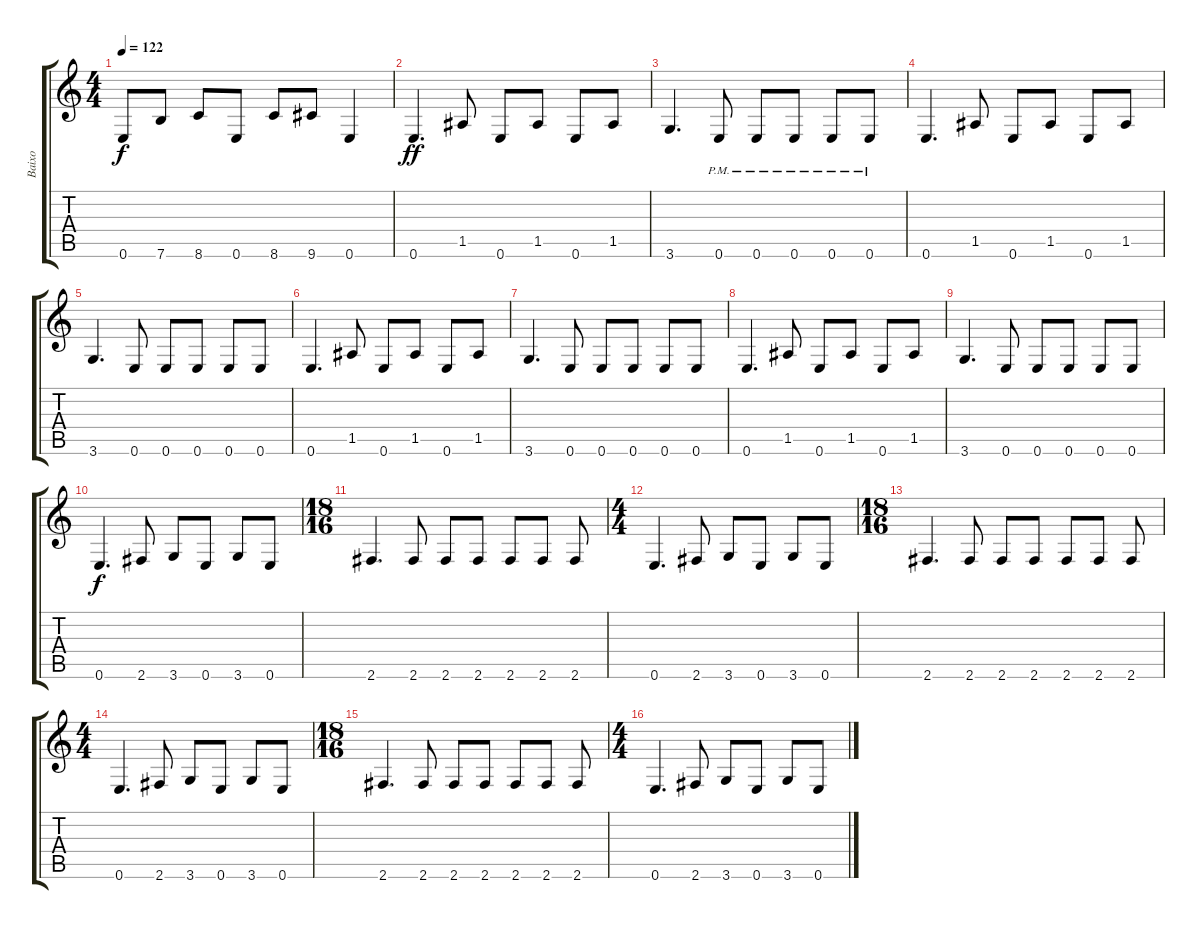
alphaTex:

\track ("Baixo" "Baixo") {instrument electricbassfinger}
\staff {score tabs}
\tuning (E4 B3 G3 D3 A2 E2) {hide}
\ts (4 4)
\tempo 122
\clef g2
\ks c
0.6.8{dy f} 7.6.8 8.6.8 0.6.8 8.6.8 9.6.8 0.6.4 |
0.6.4{d dy ff} 1.5.8 0.6.8 1.5.8 0.6.8 1.5.8 |
3.6.4{d} 0.6{pm}.8 0.6{pm}.8 0.6{pm}.8 0.6{pm}.8 0.6{pm}.8 |
0.6.4{d} 1.5.8 0.6.8 1.5.8 0.6.8 1.5.8 |
3.6.4{d} 0.6.8 0.6.8 0.6.8 0.6.8 0.6.8 |
0.6.4{d} 1.5.8 0.6.8 1.5.8 0.6.8 1.5.8 |
3.6.4{d} 0.6.8 0.6.8 0.6.8 0.6.8 0.6.8 |
0.6.4{d} 1.5.8 0.6.8 1.5.8 0.6.8 1.5.8 |
3.6.4{d} 0.6.8 0.6.8 0.6.8 0.6.8 0.6.8 |
0.6.4{d dy f} 2.6.8 3.6.8 0.6.8 3.6.8 0.6.8 |
\ts (18 16)
2.6.4{d} 2.6.8 2.6.8 2.6.8 2.6.8 2.6.8 2.6.8 |
\ts (4 4)
0.6.4{d} 2.6.8 3.6.8 0.6.8 3.6.8 0.6.8 |
\ts (18 16)
2.6.4{d} 2.6.8 2.6.8 2.6.8 2.6.8 2.6.8 2.6.8 |
\ts (4 4)
0.6.4{d} 2.6.8 3.6.8 0.6.8 3.6.8 0.6.8 |
\ts (18 16)
2.6.4{d} 2.6.8 2.6.8 2.6.8 2.6.8 2.6.8 2.6.8 |
\ts (4 4)
0.6.4{d} 2.6.8 3.6.8 0.6.8 3.6.8 0.6.8
